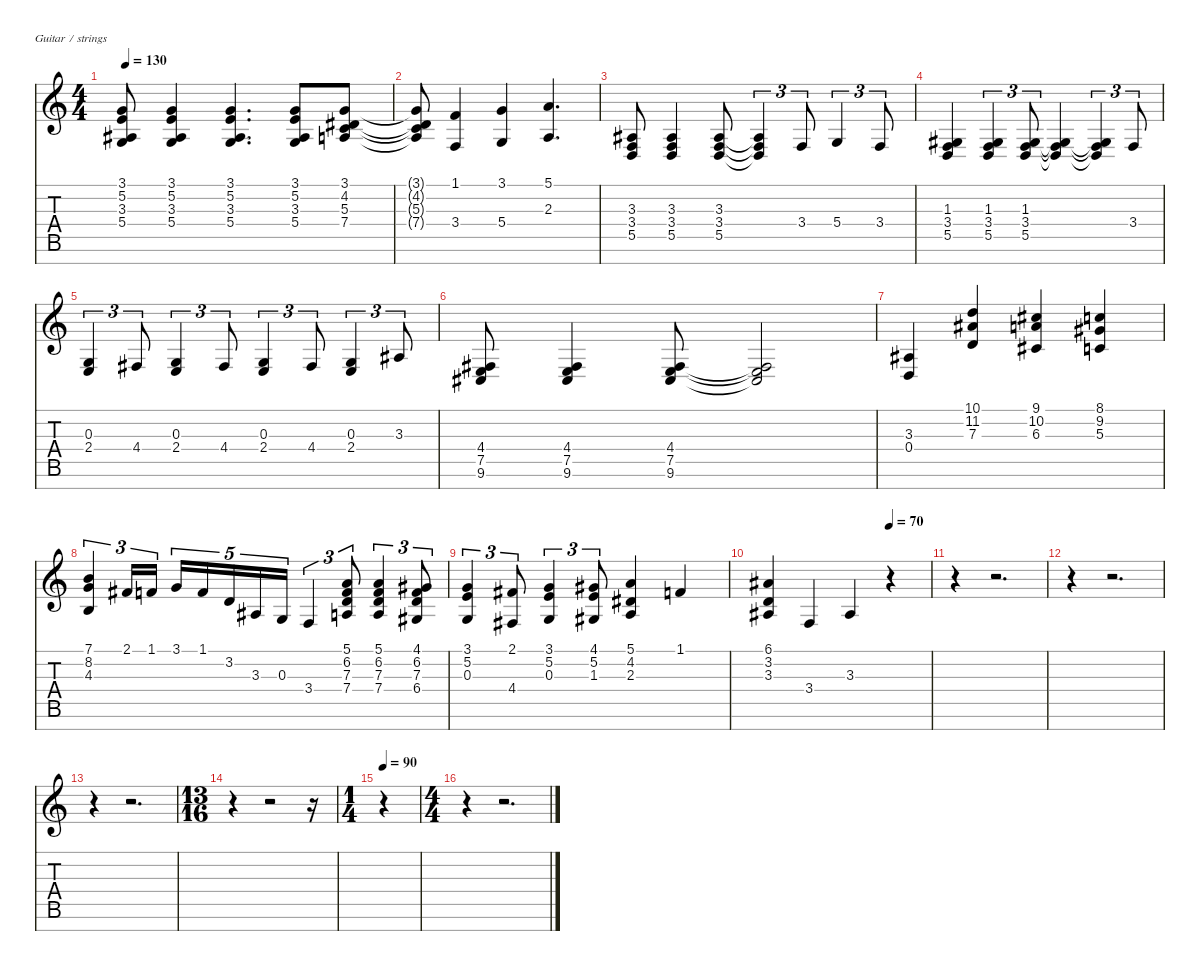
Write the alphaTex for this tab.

\defaultSystemsLayout 4
\hideDynamics
\bracketExtendMode nobrackets
\singleTrackTrackNamePolicy hidden
\multiTrackTrackNamePolicy hidden
\firstSystemTrackNameMode fullname
\firstSystemTrackNameOrientation horizontal
\otherSystemsTrackNameOrientation horizontal
\track ("Piano - right" "pno.") {instrument brightacousticpiano}
\staff {score tabs}
\tuning (E4 B3 G3 D3 A2 E2 B1)
\ts (4 4)
\tempo 130
\clef g2
\ks c
(3.1 5.2 3.3{acc #} 5.4).8{dy f beam Up} (3.1 5.2 3.3{acc #} 5.4).4{beam Up} (3.1 5.2 3.3{acc #} 5.4).4{d beam Up} (3.1 5.2 3.3{acc #} 5.4).8{beam Up} (3.1 4.2{acc #} 5.3 7.4).8{beam Up} |
(3.1{t} 4.2{t acc #} 5.3{t} 7.4{t}).8{beam Up} (1.1 3.4).4{beam Up} (3.1 5.4).4{beam Up} (5.1 2.3).4{d beam Up} |
(3.3{acc #} 3.4 5.5).8{beam Up} (3.3{acc #} 3.4 5.5).4{beam Up} (3.3{acc #} 3.4 5.5).8{beam Up} (3.3{t acc #} 3.4{t} 5.5{t}).4{tu (3 2) beam Up} 3.4.8{tu (3 2) beam Up} 5.4.4{tu (3 2) beam Up} 3.4.8{tu (3 2) beam Up} |
(1.3{acc #} 3.4 5.5).4{beam Up} (1.3{acc #} 3.4 5.5).4{tu (3 2) beam Up} (1.3{acc #} 3.4 5.5).8{tu (3 2) beam Up} (1.3{t acc #} 3.4{t} 5.5{t}).4{beam Up} (1.3{t acc #} 3.4{t} 5.5{t}).4{tu (3 2) beam Up} 3.4.8{tu (3 2) beam Up} |
(0.3 2.4).4{tu (3 2) beam Up} 4.4{acc #}.8{tu (3 2) beam Up} (0.3 2.4).4{tu (3 2) beam Up} 4.4{acc #}.8{tu (3 2) beam Up} (0.3 2.4).4{tu (3 2) beam Up} 4.4{acc #}.8{tu (3 2) beam Up} (0.3 2.4).4{tu (3 2) beam Up} 3.3{acc #}.8{tu (3 2) beam Up} |
(4.4{acc #} 7.5 9.6{acc #}).8{beam Up} (4.4{acc #} 7.5 9.6{acc #}).4{beam Up} (4.4{acc #} 7.5 9.6{acc #}).8{beam Up} (4.4{t acc #} 7.5{t} 9.6{t acc #}).2{beam Up} |
(3.3{acc #} 0.4).4{beam Up} (10.1 11.2{acc #} 7.3).4{beam Up} (9.1{acc #} 10.2 6.3{acc #}).4{beam Up} (8.1 9.2{acc #} 5.3).4{beam Up} |
(7.1 8.2 4.3).4{tu (3 2) beam Up} 2.1{acc #}.16{tu (3 2) beam Up} 1.1.16{tu (3 2) beam Up} 3.1.16{tu (5 4) beam Up} 1.1.16{tu (5 4) beam Up} 3.2.16{tu (5 4) beam Up} 3.3{acc #}.16{tu (5 4) beam Up} 0.3.16{tu (5 4) beam Up} 3.4.4{tu (3 2) beam Up} (5.1 6.2 7.3 7.4).8{tu (3 2) beam Up} (5.1 6.2 7.3 7.4).4{tu (3 2) beam Up} (4.1{acc #} 6.2 7.3 6.4{acc #}).8{tu (3 2) beam Up} |
(3.1 5.2 0.3).4{tu (3 2) beam Up} (2.1{acc #} 4.4{acc #}).8{tu (3 2) beam Up} (3.1 5.2 0.3).4{tu (3 2) beam Up} (4.1{acc #} 5.2 1.3{acc #}).8{tu (3 2) beam Up} (5.1 4.2{acc #} 2.3).4{beam Up} 1.1.4{beam Up} |
\tempo (70 0.75)
(6.1{acc #} 3.2 3.3{acc #}).4{beam Up} 3.4.4{beam Up} 3.3{acc #}.4{beam Up} r.4{beam Up} |
r.4{beam Down} r.2{d beam Down} |
r.4{beam Down} r.2{d beam Down} |
r.4{beam Down} r.2{d beam Down} |
\ts (13 16)
r.4{beam Down} r.2{beam Down} r.16{beam Down} |
\ts (1 4)
\tempo 90
r.4{beam Down} |
\ts (4 4)
r.4{beam Down} r.2{d beam Down}
